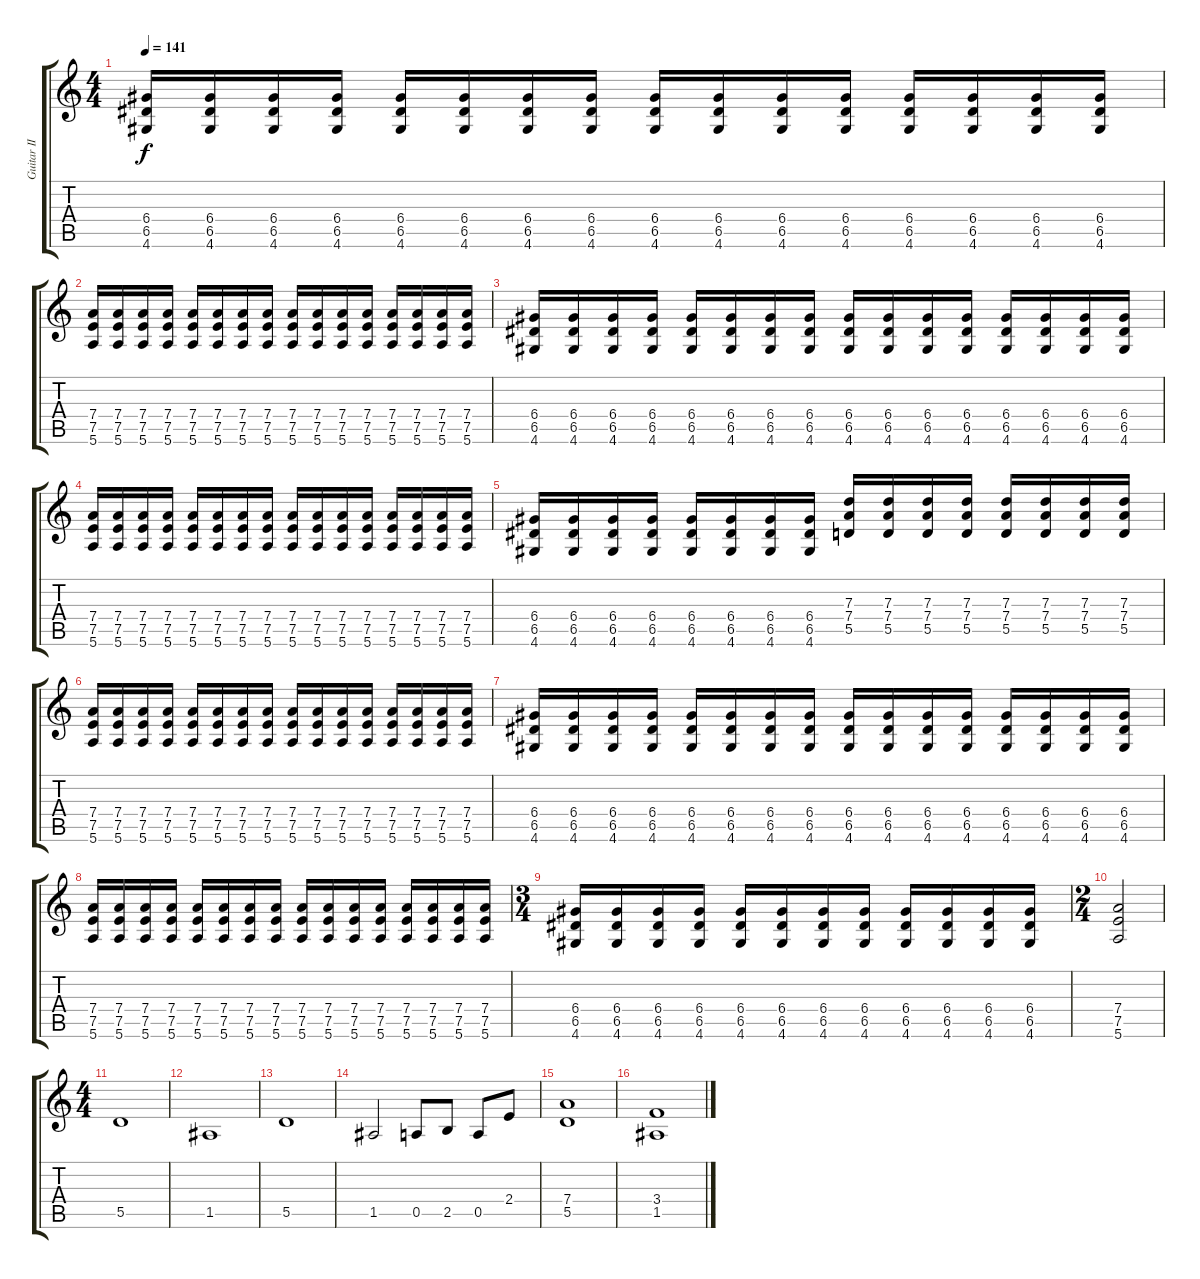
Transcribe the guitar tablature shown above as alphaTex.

\track ("Guitar II" "Guitar II") {instrument distortionguitar}
\staff {score tabs}
\tuning (E4 B3 G3 D3 A2 E2) {hide}
\ts (4 4)
\tempo 141
\clef g2
\ks c
(6.4 6.5 4.6).16{dy f} (6.4 6.5 4.6).16 (6.4 6.5 4.6).16 (6.4 6.5 4.6).16 (6.4 6.5 4.6).16 (6.4 6.5 4.6).16 (6.4 6.5 4.6).16 (6.4 6.5 4.6).16 (6.4 6.5 4.6).16 (6.4 6.5 4.6).16 (6.4 6.5 4.6).16 (6.4 6.5 4.6).16 (6.4 6.5 4.6).16 (6.4 6.5 4.6).16 (6.4 6.5 4.6).16 (6.4 6.5 4.6).16 |
(7.4 7.5 5.6).16 (7.4 7.5 5.6).16 (7.4 7.5 5.6).16 (7.4 7.5 5.6).16 (7.4 7.5 5.6).16 (7.4 7.5 5.6).16 (7.4 7.5 5.6).16 (7.4 7.5 5.6).16 (7.4 7.5 5.6).16 (7.4 7.5 5.6).16 (7.4 7.5 5.6).16 (7.4 7.5 5.6).16 (7.4 7.5 5.6).16 (7.4 7.5 5.6).16 (7.4 7.5 5.6).16 (7.4 7.5 5.6).16 |
(6.4 6.5 4.6).16 (6.4 6.5 4.6).16 (6.4 6.5 4.6).16 (6.4 6.5 4.6).16 (6.4 6.5 4.6).16 (6.4 6.5 4.6).16 (6.4 6.5 4.6).16 (6.4 6.5 4.6).16 (6.4 6.5 4.6).16 (6.4 6.5 4.6).16 (6.4 6.5 4.6).16 (6.4 6.5 4.6).16 (6.4 6.5 4.6).16 (6.4 6.5 4.6).16 (6.4 6.5 4.6).16 (6.4 6.5 4.6).16 |
(7.4 7.5 5.6).16 (7.4 7.5 5.6).16 (7.4 7.5 5.6).16 (7.4 7.5 5.6).16 (7.4 7.5 5.6).16 (7.4 7.5 5.6).16 (7.4 7.5 5.6).16 (7.4 7.5 5.6).16 (7.4 7.5 5.6).16 (7.4 7.5 5.6).16 (7.4 7.5 5.6).16 (7.4 7.5 5.6).16 (7.4 7.5 5.6).16 (7.4 7.5 5.6).16 (7.4 7.5 5.6).16 (7.4 7.5 5.6).16 |
(6.4 6.5 4.6).16 (6.4 6.5 4.6).16 (6.4 6.5 4.6).16 (6.4 6.5 4.6).16 (6.4 6.5 4.6).16 (6.4 6.5 4.6).16 (6.4 6.5 4.6).16 (6.4 6.5 4.6).16 (7.3 7.4 5.5).16 (7.3 7.4 5.5).16 (7.3 7.4 5.5).16 (7.3 7.4 5.5).16 (7.3 7.4 5.5).16 (7.3 7.4 5.5).16 (7.3 7.4 5.5).16 (7.3 7.4 5.5).16 |
(7.4 7.5 5.6).16 (7.4 7.5 5.6).16 (7.4 7.5 5.6).16 (7.4 7.5 5.6).16 (7.4 7.5 5.6).16 (7.4 7.5 5.6).16 (7.4 7.5 5.6).16 (7.4 7.5 5.6).16 (7.4 7.5 5.6).16 (7.4 7.5 5.6).16 (7.4 7.5 5.6).16 (7.4 7.5 5.6).16 (7.4 7.5 5.6).16 (7.4 7.5 5.6).16 (7.4 7.5 5.6).16 (7.4 7.5 5.6).16 |
(6.4 6.5 4.6).16 (6.4 6.5 4.6).16 (6.4 6.5 4.6).16 (6.4 6.5 4.6).16 (6.4 6.5 4.6).16 (6.4 6.5 4.6).16 (6.4 6.5 4.6).16 (6.4 6.5 4.6).16 (6.4 6.5 4.6).16 (6.4 6.5 4.6).16 (6.4 6.5 4.6).16 (6.4 6.5 4.6).16 (6.4 6.5 4.6).16 (6.4 6.5 4.6).16 (6.4 6.5 4.6).16 (6.4 6.5 4.6).16 |
(7.4 7.5 5.6).16 (7.4 7.5 5.6).16 (7.4 7.5 5.6).16 (7.4 7.5 5.6).16 (7.4 7.5 5.6).16 (7.4 7.5 5.6).16 (7.4 7.5 5.6).16 (7.4 7.5 5.6).16 (7.4 7.5 5.6).16 (7.4 7.5 5.6).16 (7.4 7.5 5.6).16 (7.4 7.5 5.6).16 (7.4 7.5 5.6).16 (7.4 7.5 5.6).16 (7.4 7.5 5.6).16 (7.4 7.5 5.6).16 |
\ts (3 4)
(6.4 6.5 4.6).16 (6.4 6.5 4.6).16 (6.4 6.5 4.6).16 (6.4 6.5 4.6).16 (6.4 6.5 4.6).16 (6.4 6.5 4.6).16 (6.4 6.5 4.6).16 (6.4 6.5 4.6).16 (6.4 6.5 4.6).16 (6.4 6.5 4.6).16 (6.4 6.5 4.6).16 (6.4 6.5 4.6).16 |
\ts (2 4)
(7.4 7.5 5.6).2 |
\ts (4 4)
5.5.1 |
1.5.1 |
5.5.1 |
1.5.2 0.5.8 2.5.8 0.5.8 2.4.8 |
(7.4 5.5).1 |
(3.4 1.5).1
